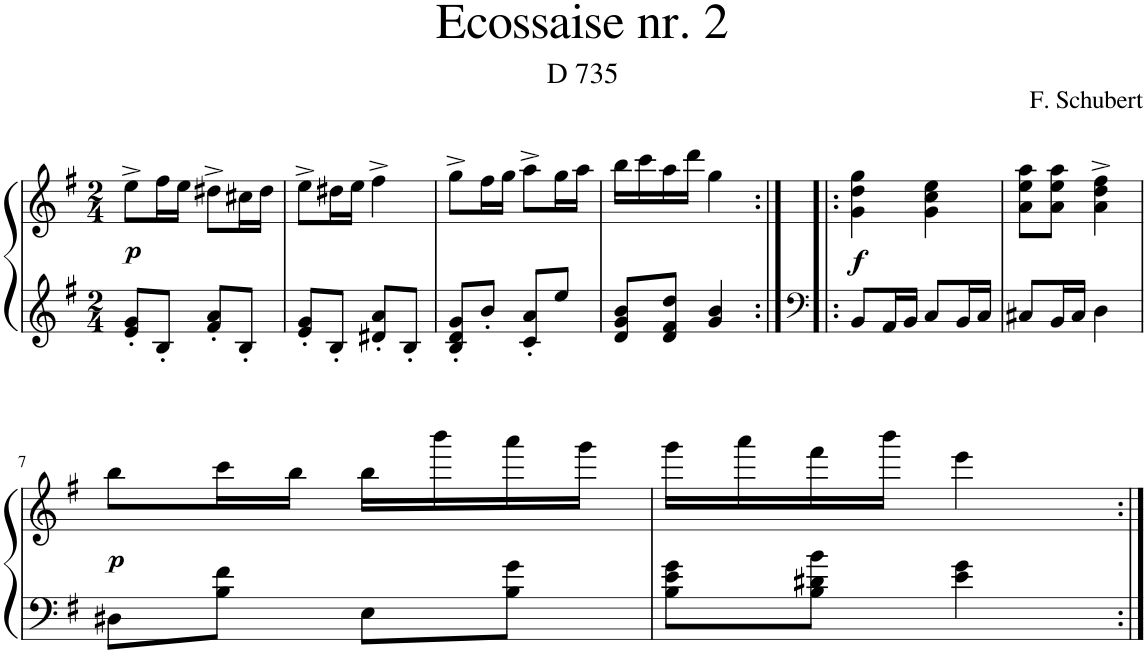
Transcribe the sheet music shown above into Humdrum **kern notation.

**kern	**kern	**dynam
*part1	*part1	*part1
*staff2	*staff1	*staff1/2
*I"Piano	*	*
*I'Pno.	*	*
*clefG2	*clefG2	*
*k[f#]	*k[f#]	*
*M2/4	*M2/4	*
=1	=1	=1
!	!	!LO:DY:b
8e/' 8g/'L	8ee^\L	p
8B'/J	16ff#\L	.
.	16ee\JJ	.
8f#/' 8a/'L	8dd#X^\L	.
8B'/J	16cc#X\L	.
.	16dd#\JJ	.
=2	=2	=2
8e/' 8g/'L	8ee^\L	.
8B'/J	16dd#X\L	.
.	16ee\JJ	.
8d#X/' 8a/'L	4ff#^\	.
8B'/J	.	.
=3	=3	=3
8B/' 8d/' 8g/'L	8gg^\L	.
8b'/J	16ff#\L	.
.	16gg\JJ	.
8c/' 8a/'L	8aa^\L	.
8ee/J	16gg\L	.
.	16aa\JJ	.
=4	=4	=4
8d/ 8g/ 8b/L	16bb\LL	.
.	16ccc\	.
8d/ 8f#/ 8dd/J	16aa\	.
.	16ddd\JJ	.
4g/ 4b/	4gg\	.
=5:|!|:	=5:|!|:	=5:|!|:
*clefF4	*	*
!	!	!LO:DY:b
8BB/L	4g\ 4dd\ 4gg\	f
16AA/L	.	.
16BB/JJ	.	.
8C/L	4g\ 4cc\ 4ee\	.
16BB/L	.	.
16C/JJ	.	.
=6	=6	=6
8C#X/L	8a\ 8ee\ 8aa\L	.
16BB/L	8a\ 8ee\ 8aa\J	.
16C#/JJ	.	.
4D\	4a\^ 4dd\^ 4ff#\^	.
!!LO:LB:g=z
=7	=7	=7
!	!	!LO:DY:b
8D#X\L	8bb\L	p
8B\ 8f#\J	16ccc\L	.
.	16bb\JJ	.
8E\L	16bb\LL	.
.	16bbb\	.
8B\ 8g\J	16aaa\	.
.	16ggg\JJ	.
=8	=8	=8
8B\ 8e\ 8g\L	16ggg\LL	.
.	16aaa\	.
8B\ 8d#X\ 8b\J	16fff#\	.
.	16bbb\JJ	.
4e\ 4g\	4eee\	.
=:|!	=:|!	=:|!
*-	*-	*-
